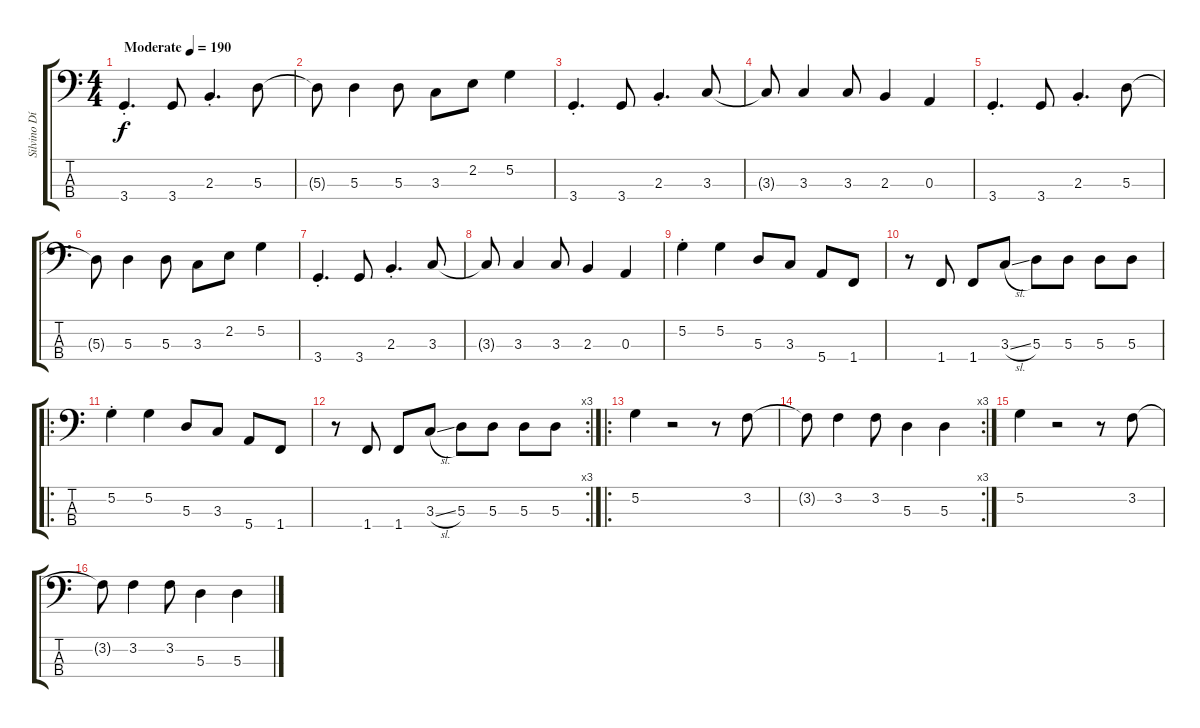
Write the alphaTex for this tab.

\track ("Silvino Díaz - Bajo" "Silvino Dí") {instrument electricbassfinger}
\staff {score tabs}
\tuning (G2 D2 A1 E1) {hide}
\ts (4 4)
\tempo (190 "Moderate")
\clef f4
\ks c
3.4{st}.4{d dy f instrument electricbassfinger} 3.4.8 2.3{st}.4{d} 5.3.8 |
5.3{t}.8 5.3.4 5.3.8 3.3.8 2.2.8 5.2.4 |
3.4{st}.4{d} 3.4.8 2.3{st}.4{d} 3.3.8 |
3.3{t}.8 3.3.4 3.3.8 2.3.4 0.3.4 |
3.4{st}.4{d} 3.4.8 2.3{st}.4{d} 5.3.8 |
5.3{t}.8 5.3.4 5.3.8 3.3.8 2.2.8 5.2.4 |
3.4{st}.4{d} 3.4.8 2.3{st}.4{d} 3.3.8 |
3.3{t}.8 3.3.4 3.3.8 2.3.4 0.3.4 |
5.2{st}.4 5.2.4 5.3.8 3.3.8 5.4.8 1.4.8 |
r.8 1.4.8 1.4.8 3.3{sl}.8 5.3.8 5.3.8 5.3.8 5.3.8 |
\ro
5.2{st}.4 5.2.4 5.3.8 3.3.8 5.4.8 1.4.8 |
\rc 3
r.8 1.4.8 1.4.8 3.3{sl}.8 5.3.8 5.3.8 5.3.8 5.3.8 |
\ro
5.2.4 r.2 r.8 3.2.8 |
\rc 3
3.2{t}.8 3.2.4 3.2.8 5.3.4 5.3.4 |
5.2.4 r.2 r.8 3.2.8 |
3.2{t}.8 3.2.4 3.2.8 5.3.4 5.3.4
